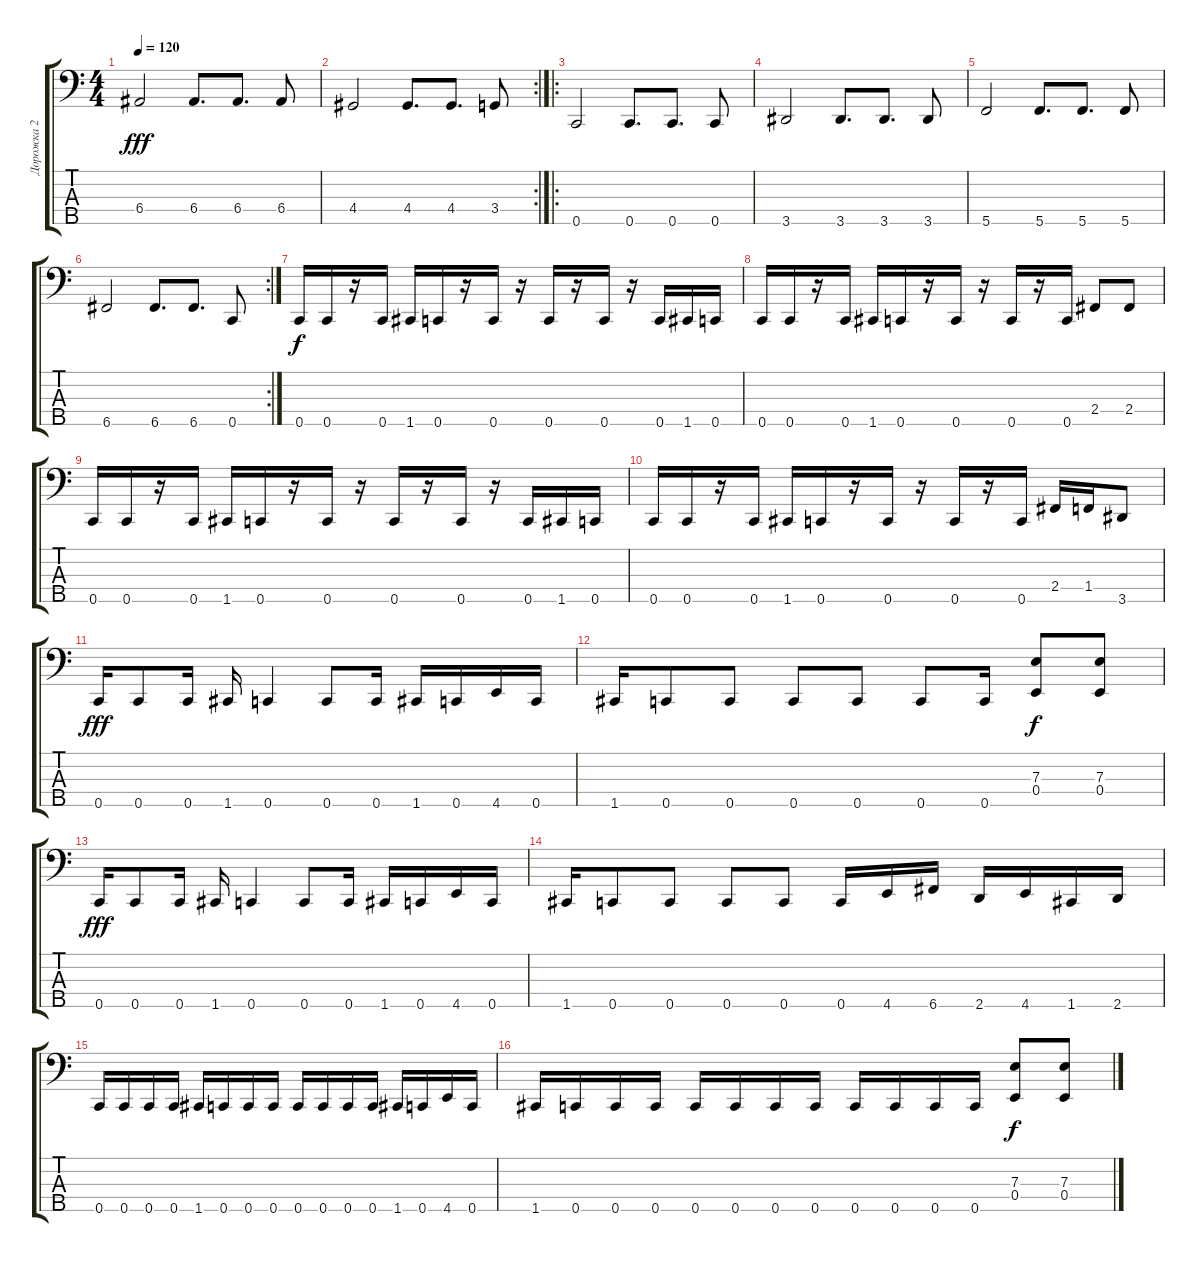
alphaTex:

\track ("Дорожка 2" "Дорожка 2") {instrument electricbasspick}
\staff {score tabs}
\tuning (G2 D2 A1 E1 C1) {hide}
\ts (4 4)
\tempo 120
\clef f4
\ks c
6.4.2{dy fff} 6.4.8{d} 6.4.8{d} 6.4.8 |
\rc 2
4.4.2 4.4.8{d} 4.4.8{d} 3.4.8 |
\ro
0.5.2 0.5.8{d} 0.5.8{d} 0.5.8 |
3.5.2 3.5.8{d} 3.5.8{d} 3.5.8 |
5.5.2 5.5.8{d} 5.5.8{d} 5.5.8 |
\rc 2
6.5.2 6.5.8{d} 6.5.8{d} 0.5.8 |
0.5.16{dy f} 0.5.16 r.16 0.5.16 1.5.16 0.5.16 r.16 0.5.16 r.16 0.5.16 r.16 0.5.16 r.16 0.5.16 1.5.16 0.5.16 |
0.5.16 0.5.16 r.16 0.5.16 1.5.16 0.5.16 r.16 0.5.16 r.16 0.5.16 r.16 0.5.16 2.4.8 2.4.8 |
0.5.16 0.5.16 r.16 0.5.16 1.5.16 0.5.16 r.16 0.5.16 r.16 0.5.16 r.16 0.5.16 r.16 0.5.16 1.5.16 0.5.16 |
0.5.16 0.5.16 r.16 0.5.16 1.5.16 0.5.16 r.16 0.5.16 r.16 0.5.16 r.16 0.5.16 2.4.16 1.4.16 3.5.8 |
0.5.16{dy fff instrument electricbasspick} 0.5.8 0.5.16 1.5.16 0.5.4 0.5.8 0.5.16 1.5.16 0.5.16 4.5.16 0.5.16 |
1.5.16 0.5.8 0.5.8 0.5.8 0.5.8 0.5.8 0.5.16 (7.3 0.4).8{dy f} (7.3 0.4).8 |
0.5.16{dy fff} 0.5.8 0.5.16 1.5.16 0.5.4 0.5.8 0.5.16 1.5.16 0.5.16 4.5.16 0.5.16 |
1.5.16 0.5.8 0.5.8 0.5.8 0.5.8 0.5.16 4.5.16 6.5.16 2.5.16 4.5.16 1.5.16 2.5.16 |
0.5.16{instrument electricbasspick} 0.5.16 0.5.16 0.5.16 1.5.16 0.5.16 0.5.16 0.5.16 0.5.16 0.5.16 0.5.16 0.5.16 1.5.16 0.5.16 4.5.16 0.5.16 |
1.5.16 0.5.16 0.5.16 0.5.16 0.5.16 0.5.16 0.5.16 0.5.16 0.5.16 0.5.16 0.5.16 0.5.16 (7.3 0.4).8{dy f} (7.3 0.4).8
